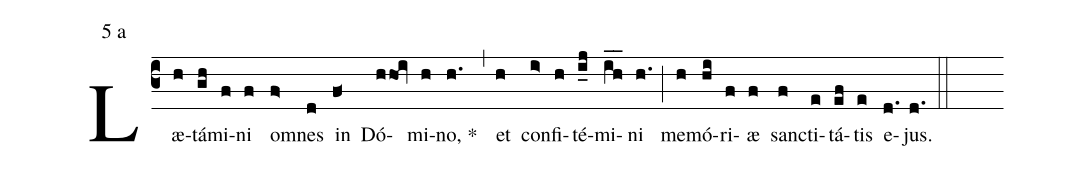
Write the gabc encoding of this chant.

mode:5 a;
%%
(c3)Læ(h)tá(gh)mi(f)ni(f) om(f>)nes(d) in(f<) Dó(hhoi)mi(h)no,(h.) *()(,) et(h) con(i>)fi(h)té(i_j)mi(ih__)ni(h.) (;) me(h)mó(hi)ri(f)æ(f) san(f)cti(e)tá(ef)tis(e) e(d.)jus.(d.) (::)
